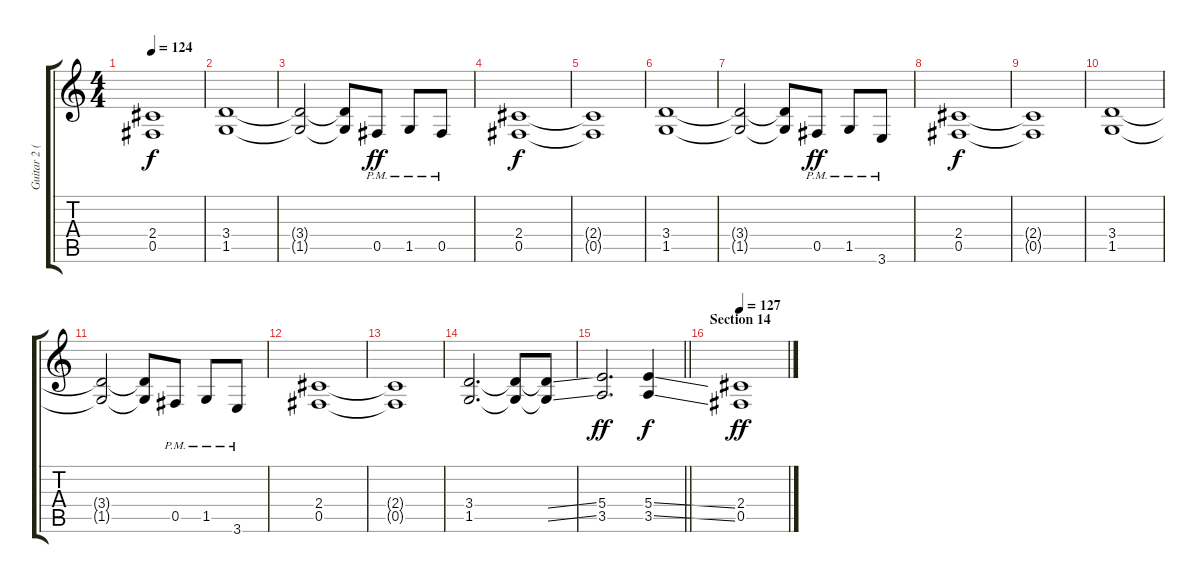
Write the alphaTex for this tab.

\track ("Guitar 2 (Distortion)" "Guitar 2 (") {instrument distortionguitar}
\staff {score tabs}
\tuning (Db4 Ab3 E3 B2 Gb2 Db2) {hide}
\ts (4 4)
\tempo 124
\clef g2
\ks c
(2.4{t} 0.5{t}).1{dy f} |
(3.4 1.5).1 |
(3.4{t} 1.5{t}).2 (3.4{t} 1.5{t}).8 0.5{pm}.8{dy ff} 1.5{pm}.8 0.5{pm}.8 |
(2.4 0.5).1{dy f} |
(2.4{t} 0.5{t}).1 |
(3.4 1.5).1 |
(3.4{t} 1.5{t}).2 (3.4{t} 1.5{t}).8 0.5{pm}.8{dy ff} 1.5{pm}.8 3.6{pm}.8 |
(2.4 0.5).1{dy f} |
(2.4{t} 0.5{t}).1 |
(3.4 1.5).1 |
(3.4{t} 1.5{t}).2 (3.4{t} 1.5{t}).8 0.5{pm}.8 1.5{pm}.8 3.6{pm}.8 |
(2.4 0.5).1 |
(2.4{t} 0.5{t}).1 |
(3.4 1.5).2{d} (3.4{t} 1.5{t}).8 (3.4{ss t} 1.5{ss t}).8 |
\barLineRight lightlight
(5.4 3.5).2{d dy ff} (5.4{ss} 3.5{ss}).4{dy f} |
\section ("" "Section 14")
\tempo 127
(2.4 0.5).1{dy ff}
